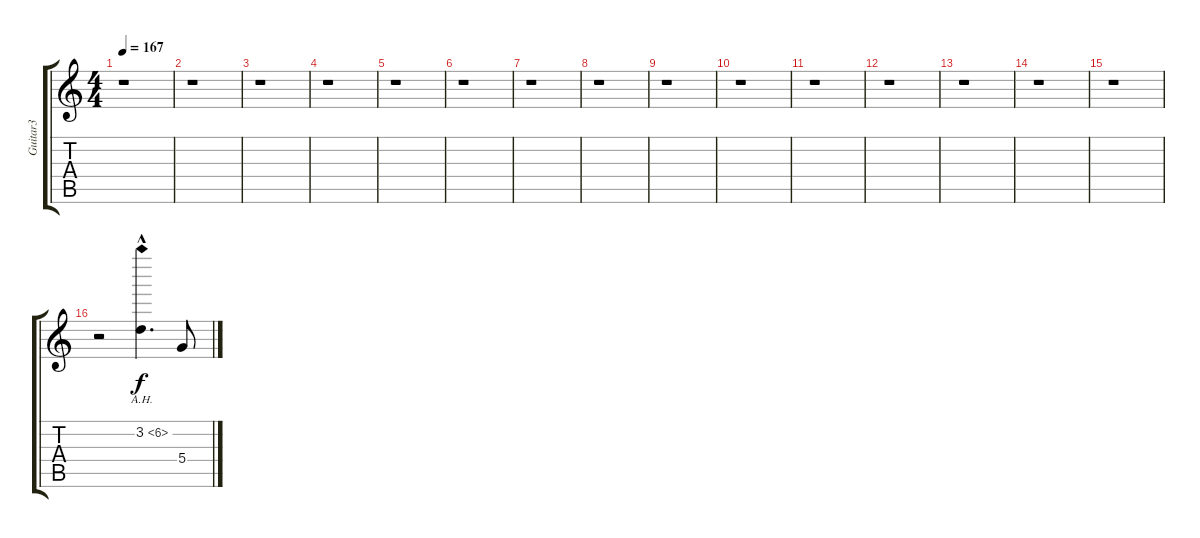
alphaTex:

\track ("Guitar3" "Guitar3") {instrument distortionguitar}
\staff {score tabs}
\tuning (E4 B3 G3 D3 A2 E2) {hide}
\ts (4 4)
\tempo 167
\clef g2
\ks c
r.1{dy f} |
r.1 |
r.1 |
r.1 |
r.1 |
r.1 |
r.1 |
r.1 |
r.1 |
r.1 |
r.1 |
r.1 |
r.1 |
r.1 |
r.1 |
r.2 3.2{ah 3 hac}.4{d} 5.4.8
